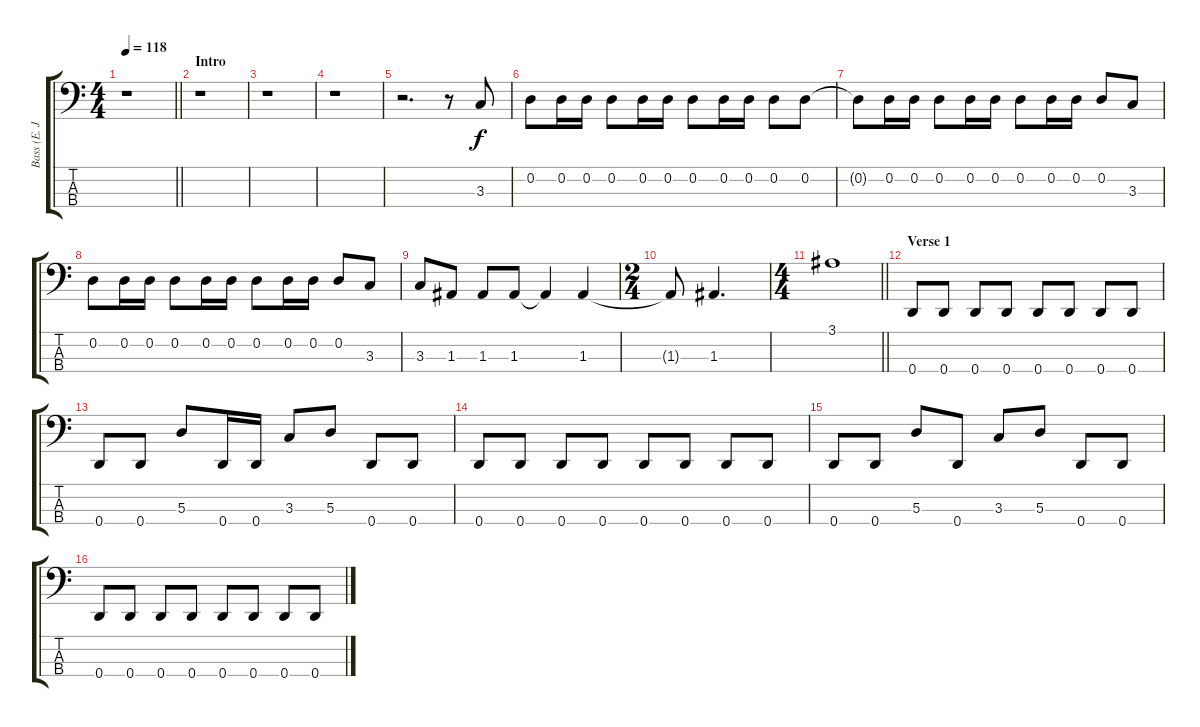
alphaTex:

\track ("Bass (E. Jackson)" "Bass (E. J") {instrument electricbassfinger}
\staff {score tabs}
\tuning (G2 D2 A1 D1) {hide}
\ts (4 4)
\tempo 118
\clef f4
\barLineRight lightlight
\ks c
r.1{dy f instrument electricbassfinger} |
\section ("" "Intro")
r.1 |
r.1 |
r.1 |
r.2{d} r.8 3.3.8 |
0.2.8 0.2.16 0.2.16 0.2.8 0.2.16 0.2.16 0.2.8 0.2.16 0.2.16 0.2.8 0.2.8 |
0.2{t}.8 0.2.16 0.2.16 0.2.8 0.2.16 0.2.16 0.2.8 0.2.16 0.2.16 0.2.8 3.3.8 |
0.2.8 0.2.16 0.2.16 0.2.8 0.2.16 0.2.16 0.2.8 0.2.16 0.2.16 0.2.8 3.3.8 |
3.3.8 1.3.8 1.3.8 1.3.8 1.3{t}.4 1.3.4 |
\ts (2 4)
1.3{t}.8 1.3.4{d} |
\ts (4 4)
\barLineRight lightlight
3.1.1 |
\section ("" "Verse 1")
0.4.8 0.4.8 0.4.8 0.4.8 0.4.8 0.4.8 0.4.8 0.4.8 |
0.4.8 0.4.8 5.3.8 0.4.16 0.4.16 3.3.8 5.3.8 0.4.8 0.4.8 |
0.4.8 0.4.8 0.4.8 0.4.8 0.4.8 0.4.8 0.4.8 0.4.8 |
0.4.8 0.4.8 5.3.8 0.4.8 3.3.8 5.3.8 0.4.8 0.4.8 |
0.4.8 0.4.8 0.4.8 0.4.8 0.4.8 0.4.8 0.4.8 0.4.8
